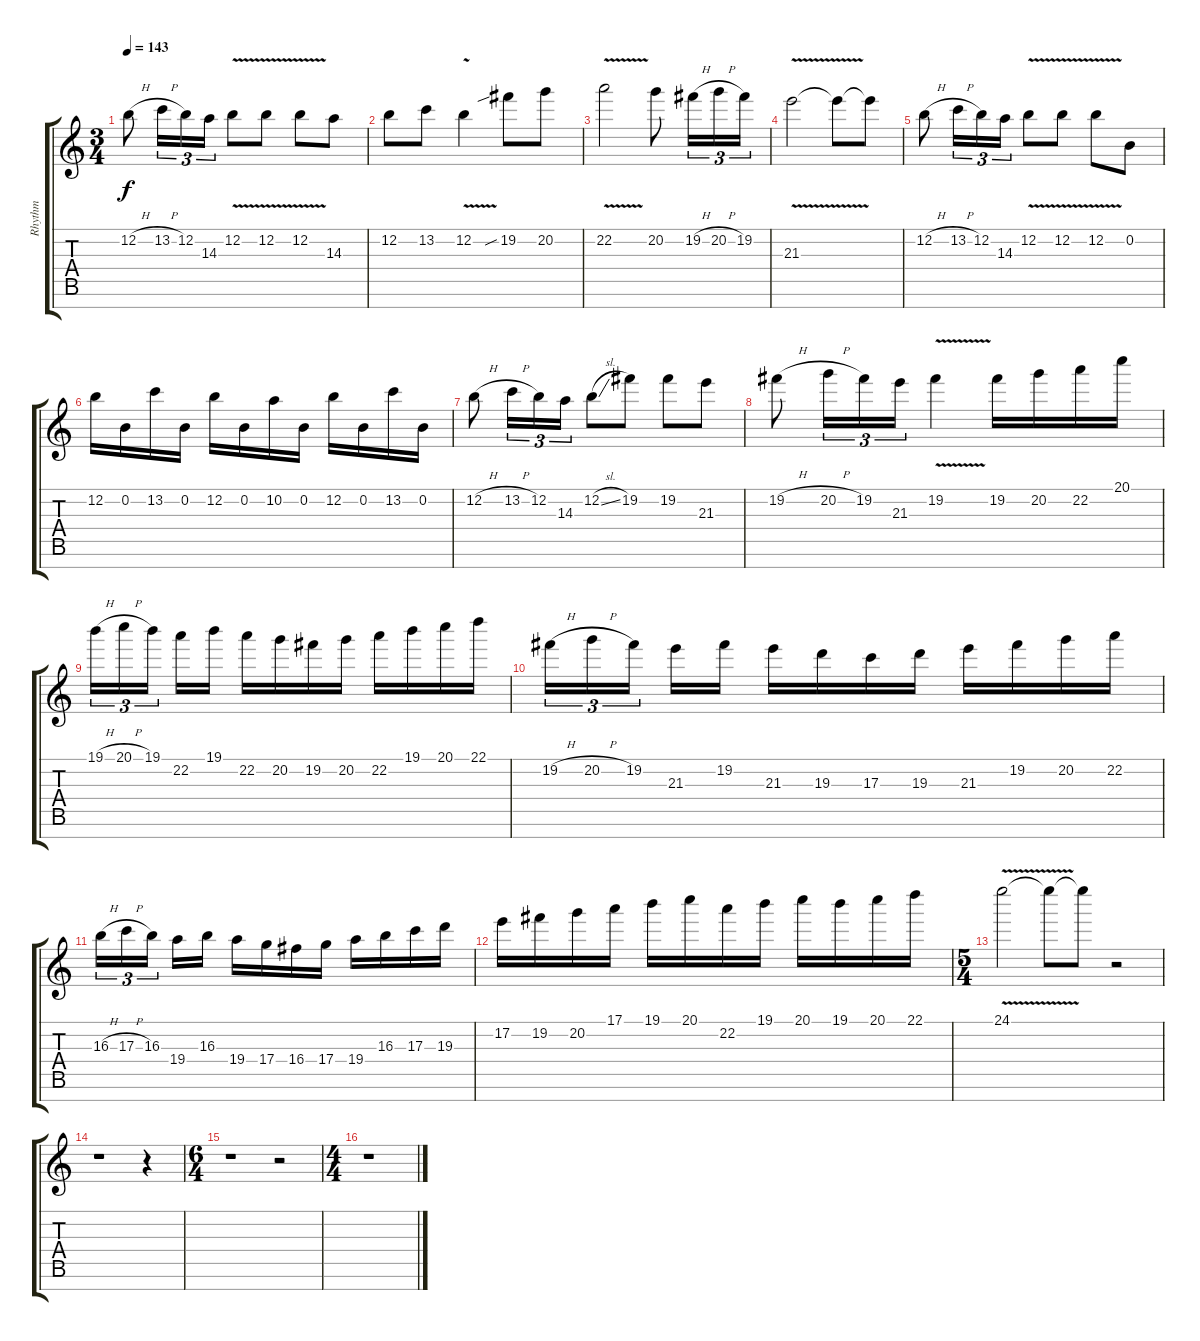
\track ("Rhythm" "Rhythm") {instrument distortionguitar}
\staff {score tabs}
\tuning (E4 B3 G3 D3 A2 E2 B1) {hide}
\ts (3 4)
\tempo 143
\clef g2
\ks c
12.2{h}.8{dy f} 13.2{h}.16{tu (3 2)} 12.2.16{tu (3 2)} 14.3.16{tu (3 2)} 12.2{v}.8 12.2{v}.8 12.2{v}.8 14.3.8 |
12.2.8 13.2.8 12.2{v}.4 19.2{sib}.8 20.2.8 |
22.2{v}.2 20.2.8 19.2{h}.16{tu (3 2)} 20.2{h}.16{tu (3 2)} 19.2.16{tu (3 2)} |
21.3{v}.2 21.3{t}.8 21.3{t}.8 |
12.2{h}.8 13.2{h}.16{tu (3 2)} 12.2.16{tu (3 2)} 14.3.16{tu (3 2)} 12.2{v}.8 12.2{v}.8 12.2{v}.8 0.2.8 |
12.2.16 0.2.16 13.2.16 0.2.16 12.2.16 0.2.16 10.2.16 0.2.16 12.2.16 0.2.16 13.2.16 0.2.16 |
12.2{h}.8 13.2{h}.16{tu (3 2)} 12.2.16{tu (3 2)} 14.3.16{tu (3 2)} 12.2{sl}.8 19.2.8 19.2.8 21.3.8 |
19.2{h}.8 20.2{h}.16{tu (3 2)} 19.2.16{tu (3 2)} 21.3.16{tu (3 2)} 19.2{v}.4 19.2.16 20.2.16 22.2.16 20.1.16 |
19.1{h}.16{tu (3 2)} 20.1{h}.16{tu (3 2)} 19.1.16{tu (3 2)} 22.2.16 19.1.16 22.2.16 20.2.16 19.2.16 20.2.16 22.2.16 19.1.16 20.1.16 22.1.16 |
19.2{h}.16{tu (3 2)} 20.2{h}.16{tu (3 2)} 19.2.16{tu (3 2)} 21.3.16 19.2.16 21.3.16 19.3.16 17.3.16 19.3.16 21.3.16 19.2.16 20.2.16 22.2.16 |
16.3{h}.16{tu (3 2)} 17.3{h}.16{tu (3 2)} 16.3.16{tu (3 2)} 19.4.16 16.3.16 19.4.16 17.4.16 16.4.16 17.4.16 19.4.16 16.3.16 17.3.16 19.3.16 |
17.2.16 19.2.16 20.2.16 17.1.16 19.1.16 20.1.16 22.2.16 19.1.16 20.1.16 19.1.16 20.1.16 22.1.16 |
\ts (5 4)
24.1{v}.2 24.1{t}.8 24.1{t}.8 r.2 |
r.1 r.4 |
\ts (6 4)
r.1 r.2 |
\ts (4 4)
r.1
